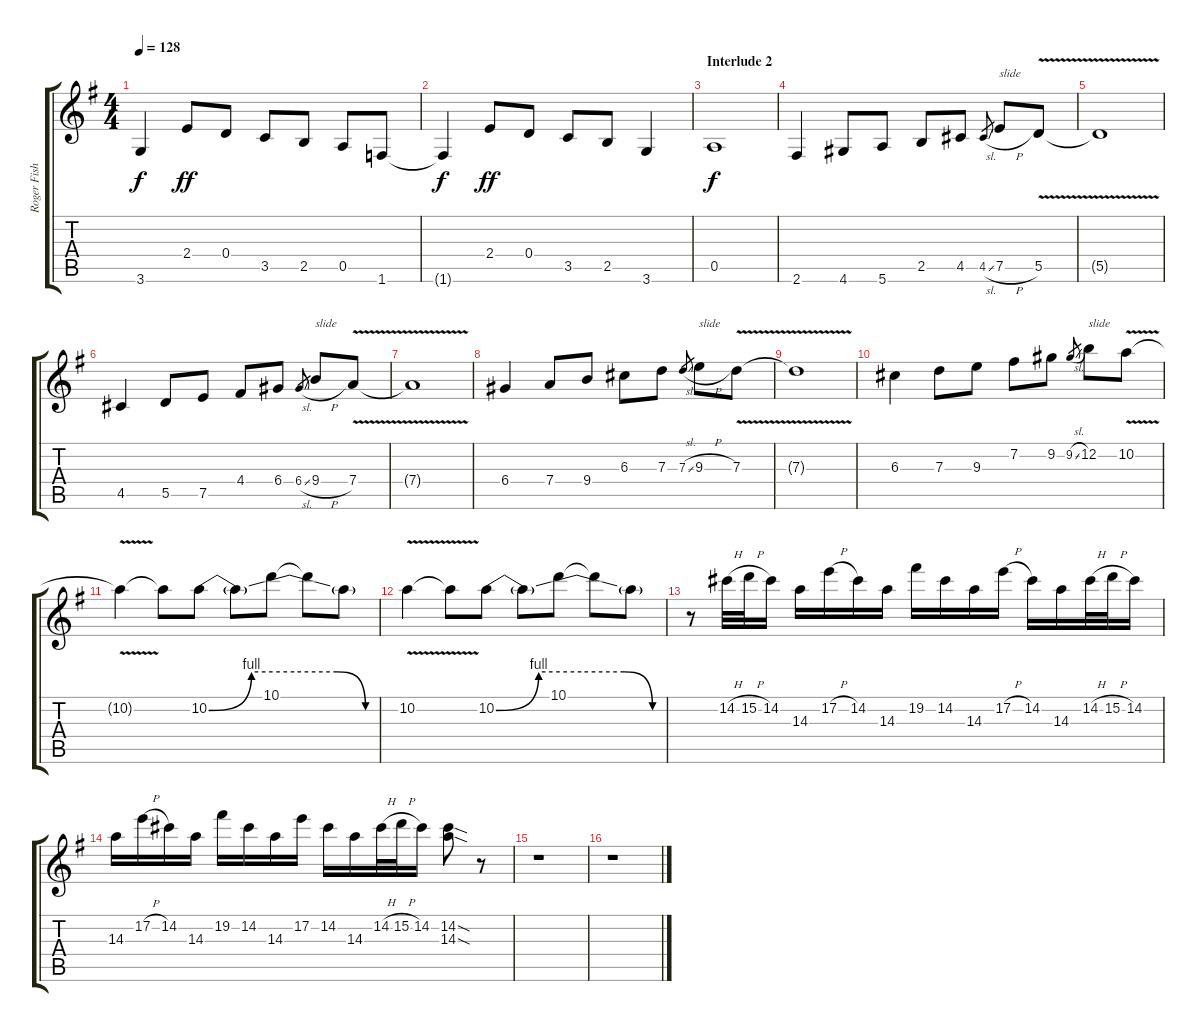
\track ("Roger Fisher" "Roger Fish") {instrument overdrivenguitar}
\staff {score tabs}
\tuning (E4 B3 G3 D3 A2 E2) {hide}
\ts (4 4)
\tempo 128
\clef g2
\ks g
3.6{t}.4{dy f} 2.4.8{dy ff} 0.4.8 3.5.8 2.5.8 0.5.8 1.6.8 |
1.6{t}.4{dy f} 2.4.8{dy ff} 0.4.8 3.5.8 2.5.8 3.6.4 |
\section ("" "Interlude 2")
0.5.1{dy f} |
2.6.4 4.6.8 5.6.8 2.5.8 4.5.8 4.5{sl}.8{gr} 7.5{h}.8{txt "slide"} 5.5{v}.8 |
5.5{t}.1 |
4.5.4 5.5.8 7.5.8 4.4.8 6.4.8 6.4{sl}.8{gr} 9.4{h}.8{txt "slide"} 7.4{v}.8 |
7.4{t}.1 |
6.4.4 7.4.8 9.4.8 6.3.8 7.3.8 7.3{sl}.8{gr} 9.3{h}.8{txt "slide"} 7.3{v}.8 |
7.3{t}.1 |
6.3.4 7.3.8 9.3.8 7.2.8 9.2.8 9.2{sl}.8{gr} 12.2.8{txt "slide"} 10.2{v}.8 |
10.2{t}.4 10.2{t}.8 10.2{be (custom 0 0 15 4 30 4 45 4 55 0 60 0)}.8 10.2{t}.8 10.1.8 10.1{t}.8 10.2{t}.8 |
10.2{v}.4 10.2{t}.8 10.2{be (custom 0 0 15 4 30 4 45 4 55 0 60 0)}.8 10.2{t}.8 10.1.8 10.1{t}.8 10.2{t}.8 |
r.8 14.2{h}.32 15.2{h}.32 14.2.16 14.3.16 17.2{h}.16 14.2.16 14.3.16 19.2.16 14.2.16 14.3.16 17.2{h}.16 14.2.16 14.3.16 14.2{h}.32 15.2{h}.32 14.2.16 |
14.3.16 17.2{h}.16 14.2.16 14.3.16 19.2.16 14.2.16 14.3.16 17.2.16 14.2.16 14.3.16 14.2{h}.32 15.2{h}.32 14.2.16 (14.2{sod} 14.3{sod}).8 r.8 |
r.1 |
r.1
